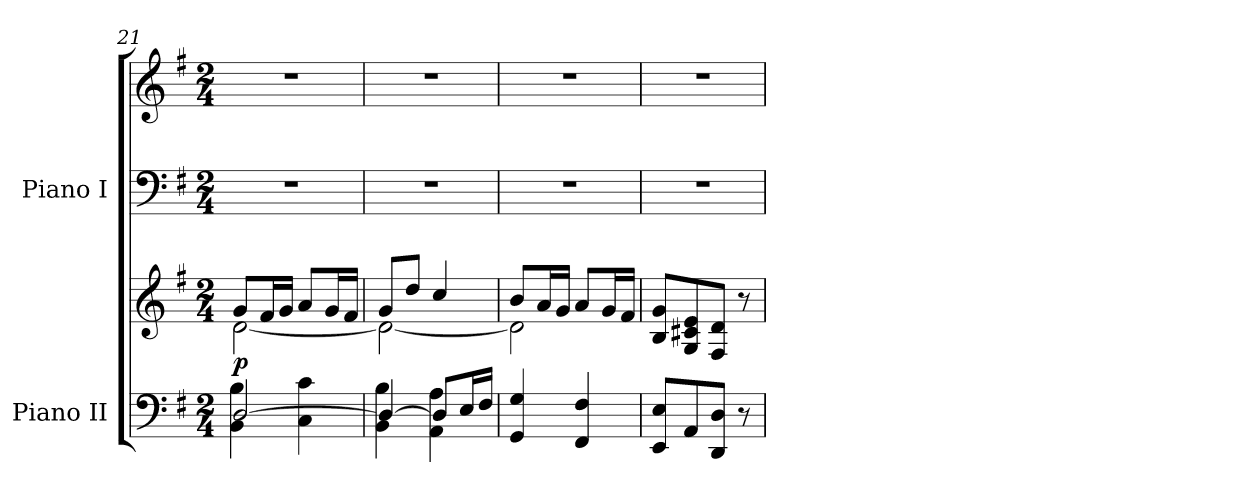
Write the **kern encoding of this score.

**kern	**kern	**dynam	**kern	**kern
*part2	*part2	*part2	*part1	*part1
*staff4	*staff3	*staff3/4	*staff2	*staff1
*I"Piano II	*	*	*I"Piano I	*
*I'Pno. II	*	*	*I'Pno. I	*
*clefF4	*clefG2	*	*clefF4	*clefG2
*k[f#]	*k[f#]	*	*k[f#]	*k[f#]
*M2/4	*M2/4	*	*M2/4	*M2/4
=21	=21	=21	=21	=21
*^	*^	*	*	*
!	!	!	!	!LO:DY:b	!	!
[2D!/	4BB!\ 4B!\	8g!/L	[2d!\	p	2r	2r
.	.	16f#!/L	.	.	.	.
.	.	16g!/JJ	.	.	.	.
.	4C!\ 4c!\	8a!/L	.	.	.	.
.	.	16g!/L	.	.	.	.
.	.	16f#!/JJ	.	.	.	.
=22	=22	=22	=22	=22	=22	=22
4D!/_	4BB!\ 4B!\	8g!/L	2d!\_	.	2r	2r
.	.	8dd!/J	.	.	.	.
8D!/L]	4AA!\ 4A!\	4cc!/	.	.	.	.
16E!/L	.	.	.	.	.	.
16F#!/JJ	.	.	.	.	.	.
*v	*v	*	*	*	*	*
=23	=23	=23	=23	=23	=23
4GG!/ 4G!/	8b!/L	2d!\]	.	2r	2r
.	16a!/L	.	.	.	.
.	16g!/JJ	.	.	.	.
4FF#!/ 4F#!/	8a!/L	.	.	.	.
.	16g!/L	.	.	.	.
.	16f#!/JJ	.	.	.	.
*	*v	*v	*	*	*
=24	=24	=24	=24	=24
8EE!/ 8E!/L	8B!/ 8g!/L	.	2r	2r
8AA!/	8G!/ 8c#X!/ 8e!/	.	.	.
8DD!/ 8D!/J	8F#!/ 8d!/J	.	.	.
8r	8r	.	.	.
=	=	=	=	=
*-	*-	*-	*-	*-
